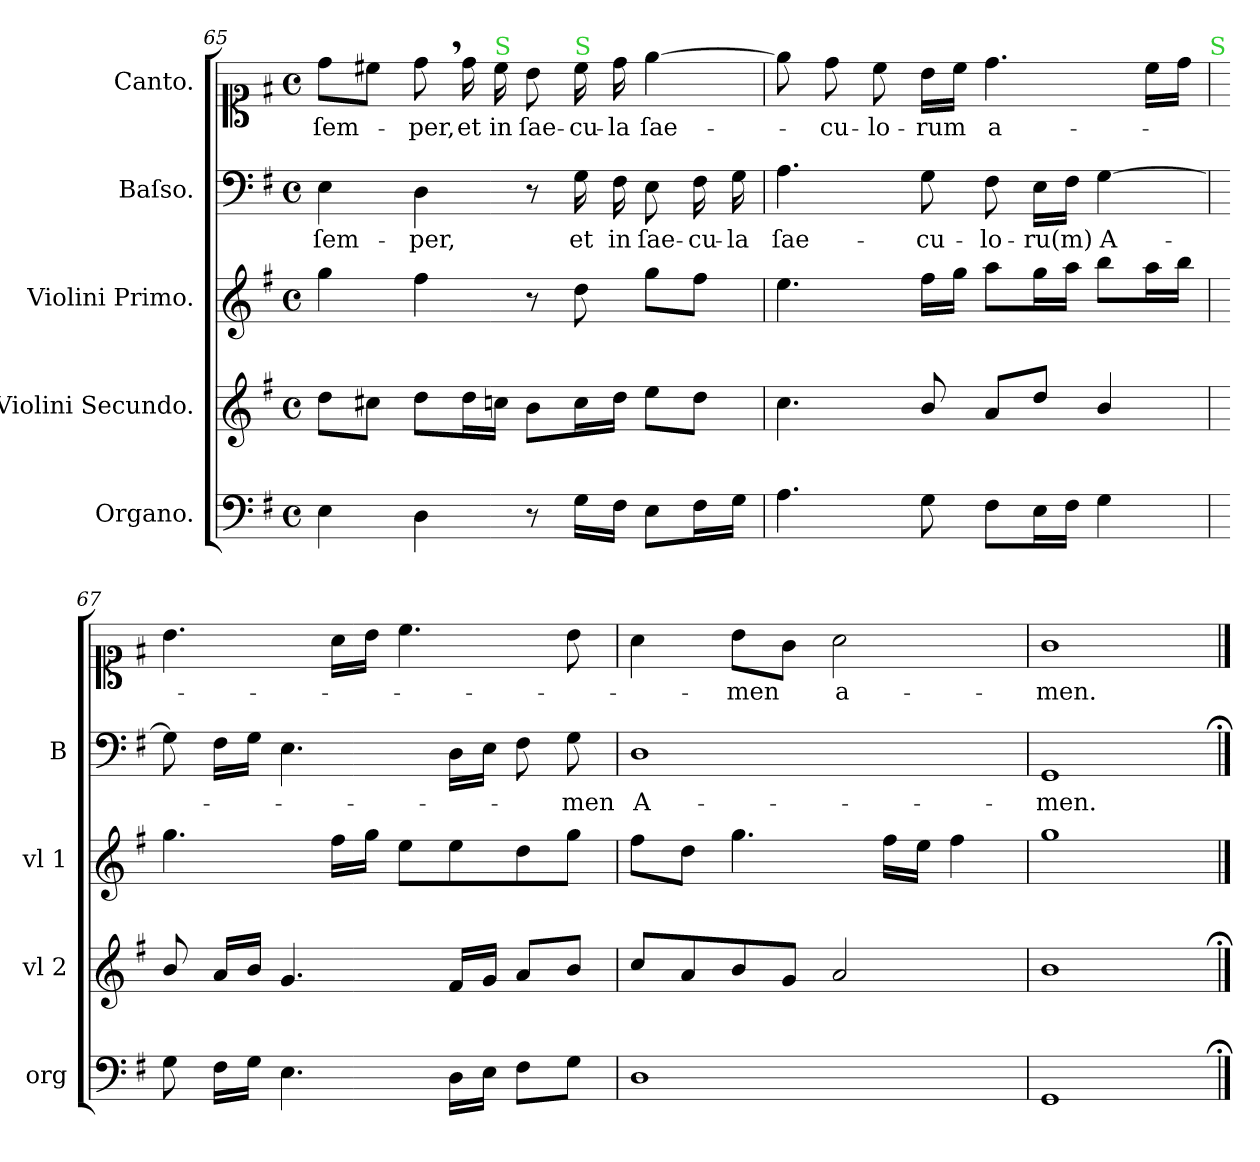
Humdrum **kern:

**kern	**kern	**kern	**kern	**text	**kern	**text
*part5	*part4	*part3	*part2	*part2	*part1	*part1
*staff5	*staff4	*staff3	*staff2	*staff2	*staff1	*staff1
*I"Organo.	*I"Violini Secundo.	*I"Violini Primo.	*I"Baſso.	*	*I"Canto.	*
*I'org	*I'vl 2	*I'vl 1	*I'B	*	*	*
*clefF4	*clefG2	*clefG2	*clefF4	*	*clefC1	*
*k[f#]	*k[f#]	*k[f#]	*k[f#]	*	*k[f#]	*
*G:	*G:	*G:	*G:	*	*G:	*
*M4/4	*M4/4	*M4/4	*M4/4	*	*M4/4	*
*met(c)	*met(c)	*met(c)	*met(c)	*	*met(c)	*
=65	=65	=65	=65	=65	=65	=65
4E\	8dd\L	4gg\	4E\	ſem-	8dd\L	ſem-
.	8cc#X\J	.	.	.	8cc#X\J	.
4D\	8dd\L	4ff#\	4D\	-per,	8dd,\	-per,
.	16dd\L	.	.	.	16dd\	et
!	!	!	!	!	!LO:TX:a:color=limegreen:t=S	!
.	16ccn\JJ	.	.	.	16cc#\	in
8r	8b\L	8r	8r	.	8b\	ſae-
!	!	!	!	!	!LO:TX:a:color=limegreen:t=S	!
16G\LL	16cc\L	8dd\	16G\	et	16cc#\	-cu-
16F#\JJ	16dd\JJ	.	16F#\	in	16dd\	-la
8E\L	8ee\L	8gg\L	8E\	ſae-	[4ee\	ſae-
16F#\L	8dd\J	8ff#\J	16F#\	-cu-	.	.
16G\JJ	.	.	16G\	-la	.	.
=66	=66	=66	=66	=66	=66	=66
4.A\	4.cc\	4.ee\	4.A\	ſae-	8ee!\]	.
.	.	.	.	.	8dd\	-cu-
.	.	.	.	.	8cc\	-lo-
8G\	8b/	16ff#\LL	8G\	-cu-	16b\LL	-rum
.	.	16gg\JJ	.	.	16cc\JJ	.
8F#\L	8a/L	8aa\L	8F#\	-lo-	4.dd\	a-
16E\L	8dd/J	16gg\L	16E\LL	-ru(m)	.	.
16F#\JJ	.	16aa\JJ	16F#\JJ	.	.	.
4G\	4b/	8bb\L	[4G\	A-	.	.
.	.	16aa\L	.	.	16cc\LL	.
.	.	16bb\JJ	.	.	16dd\JJ	.
!	!	!	!	!	!LO:TX:a:color=limegreen:t=S	!
=67	=67	=67	=67	=67	=67	=67
8G!\	8b!/	4.gg\	8G!\]	.	4.b\	.
16F#\LL	16a/LL	.	16F#\LL	.	.	.
16G\JJ	16b/JJ	.	16G\JJ	.	.	.
4.E\	4.g/	.	4.E\	.	.	.
.	.	16ff#\LL	.	.	16a\LL	.
.	.	16gg\JJ	.	.	16b\JJ	.
.	.	8ee\L	.	.	4.cc\	.
16D\LL	16f#/LL	8ee\	16D\LL	.	.	.
16E\JJ	16g/JJ	.	16E\JJ	.	.	.
8F#\L	8a/L	8dd\	8F#\	.	.	.
8G\J	8b/J	8gg\J	8G\	-men	8b\	.
=68	=68	=68	=68	=68	=68	=68
1D	8cc/L	8ff#\L	1D	A-	4a\	.
.	8a/	8dd\J	.	.	.	.
.	8b/	4.gg\	.	.	8b\L	-men
.	8g/J	.	.	.	8g\J	.
.	2a/	.	.	.	2a\	a-
.	.	16ff#\LL	.	.	.	.
.	.	16ee\JJ	.	.	.	.
.	.	4ff#\	.	.	.	.
=69	=69	=69	=69	=69	=69	=69
1GG	1b	1gg	1GG	-men.	1g	-men.
==;	==;	==	==;	==	==	==
*-	*-	*-	*-	*-	*-	*-
